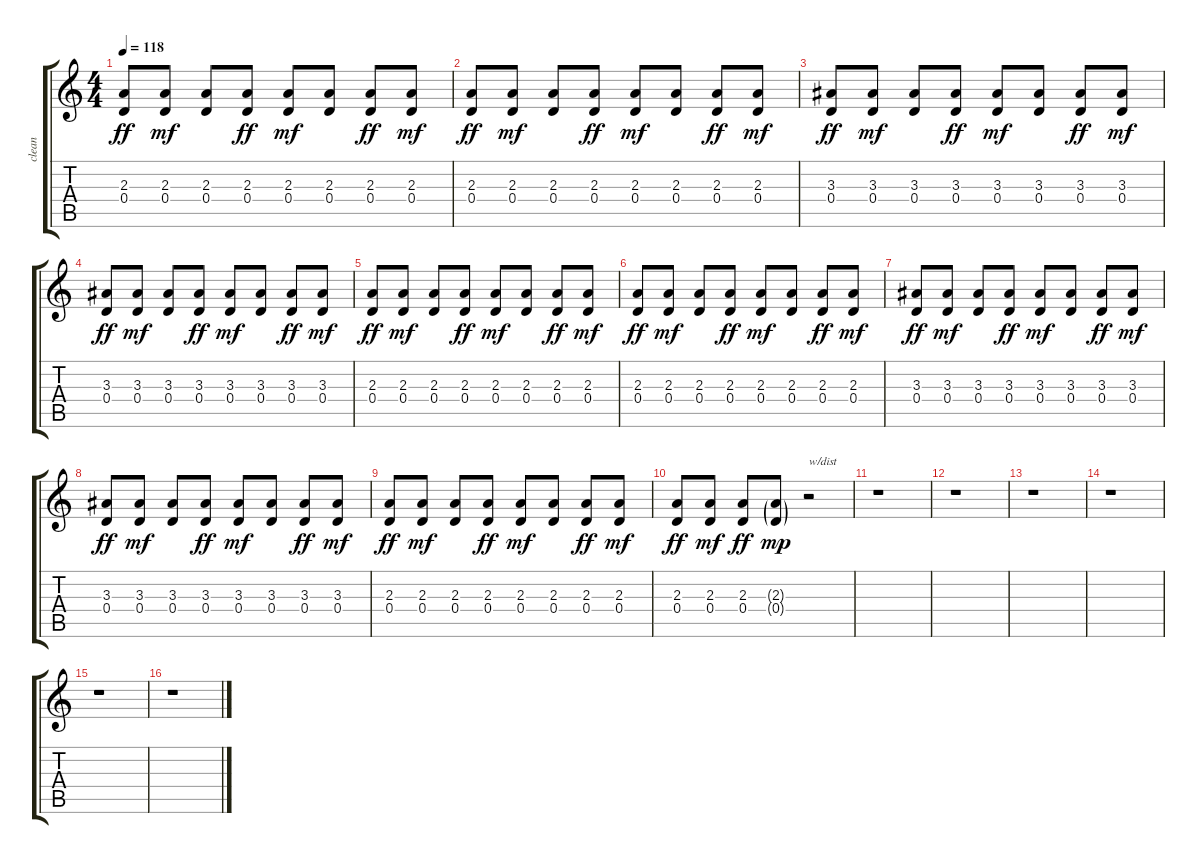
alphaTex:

\track ("clean" "clean") {instrument electricguitarclean}
\staff {score tabs}
\tuning (E4 B3 G3 D3 A2 E2) {hide}
\ts (4 4)
\tempo 118
\clef g2
\ks c
(2.3 0.4).8{dy ff} (2.3 0.4).8{dy mf} (2.3 0.4).8 (2.3 0.4).8{dy ff} (2.3 0.4).8{dy mf} (2.3 0.4).8 (2.3 0.4).8{dy ff} (2.3 0.4).8{dy mf} |
(2.3 0.4).8{dy ff} (2.3 0.4).8{dy mf} (2.3 0.4).8 (2.3 0.4).8{dy ff} (2.3 0.4).8{dy mf} (2.3 0.4).8 (2.3 0.4).8{dy ff} (2.3 0.4).8{dy mf} |
(3.3 0.4).8{dy ff} (3.3 0.4).8{dy mf} (3.3 0.4).8 (3.3 0.4).8{dy ff} (3.3 0.4).8{dy mf} (3.3 0.4).8 (3.3 0.4).8{dy ff} (3.3 0.4).8{dy mf} |
(3.3 0.4).8{dy ff} (3.3 0.4).8{dy mf} (3.3 0.4).8 (3.3 0.4).8{dy ff} (3.3 0.4).8{dy mf} (3.3 0.4).8 (3.3 0.4).8{dy ff} (3.3 0.4).8{dy mf} |
(2.3 0.4).8{dy ff} (2.3 0.4).8{dy mf} (2.3 0.4).8 (2.3 0.4).8{dy ff} (2.3 0.4).8{dy mf} (2.3 0.4).8 (2.3 0.4).8{dy ff} (2.3 0.4).8{dy mf} |
(2.3 0.4).8{dy ff} (2.3 0.4).8{dy mf} (2.3 0.4).8 (2.3 0.4).8{dy ff} (2.3 0.4).8{dy mf} (2.3 0.4).8 (2.3 0.4).8{dy ff} (2.3 0.4).8{dy mf} |
(3.3 0.4).8{dy ff} (3.3 0.4).8{dy mf} (3.3 0.4).8 (3.3 0.4).8{dy ff} (3.3 0.4).8{dy mf} (3.3 0.4).8 (3.3 0.4).8{dy ff} (3.3 0.4).8{dy mf} |
(3.3 0.4).8{dy ff} (3.3 0.4).8{dy mf} (3.3 0.4).8 (3.3 0.4).8{dy ff} (3.3 0.4).8{dy mf} (3.3 0.4).8 (3.3 0.4).8{dy ff} (3.3 0.4).8{dy mf} |
(2.3 0.4).8{dy ff} (2.3 0.4).8{dy mf} (2.3 0.4).8 (2.3 0.4).8{dy ff} (2.3 0.4).8{dy mf} (2.3 0.4).8 (2.3 0.4).8{dy ff} (2.3 0.4).8{dy mf} |
(2.3 0.4).8{dy ff} (2.3 0.4).8{dy mf} (2.3 0.4).8{dy ff} (2.3{g} 0.4{g}).8{dy mp} r.2{txt "w/dist"} |
r.1 |
r.1 |
r.1 |
r.1 |
r.1 |
r.1
